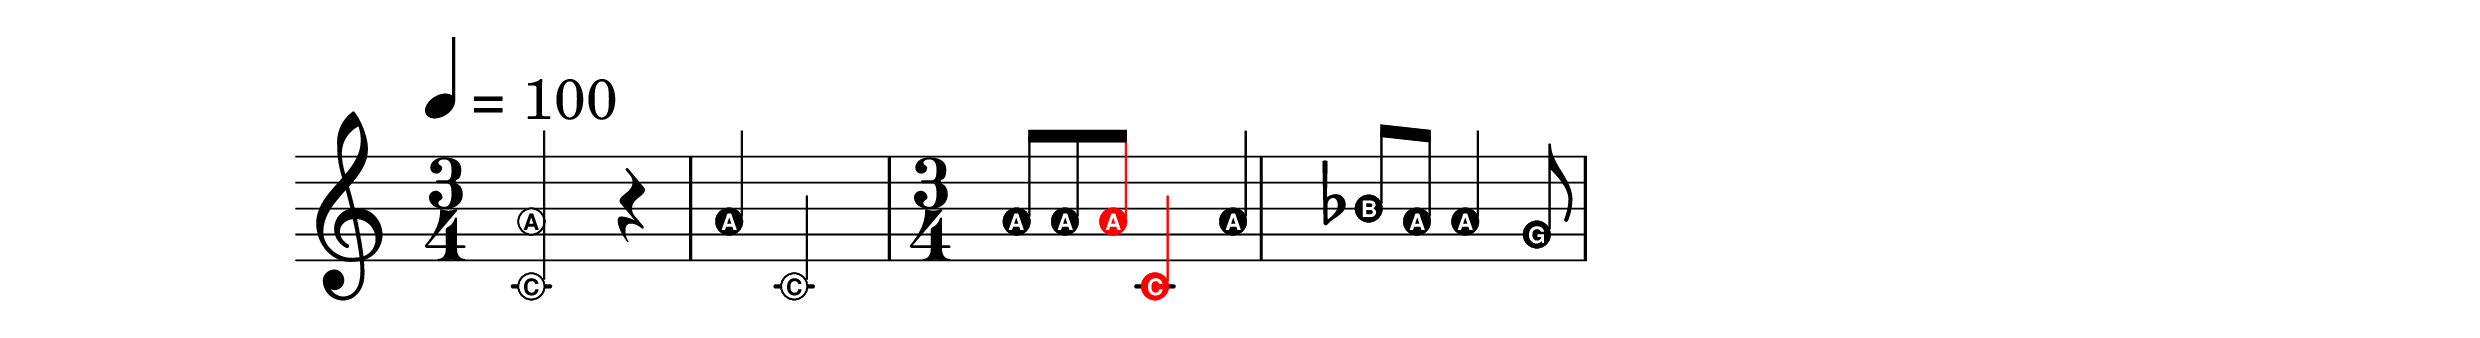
\version "2.22.0"
\header {
    titleHtml = "Il était un petit navire"
    descriptionHtml = "<h1>Sixte majeure descendante</h1><p><a href='https://www.youtube.com/watch?v=b8XdcG9VRg0#t=27s'>Lien YouTube</a></p>"
}

scoreToInclude = \relative c' {
    \numericTimeSignature
    \tempo 4 = 100
    \time 3/4
    % Interval
    <a' c,>2 r4
    % Interval
    a4 c,2
    % Music
    \time 3/4
    a'8 a8
    \override NoteHead.color = #red
    \override Stem.color = #red
    \override Beam.color = #red
    a8 c,4
    \override NoteHead.color = #black
    \override Stem.color = #black
    \override Beam.color = #black
    a'4 bes8 a8 a4 g8
  }

\include "./templates/outputWithEasyHeads.ly"

